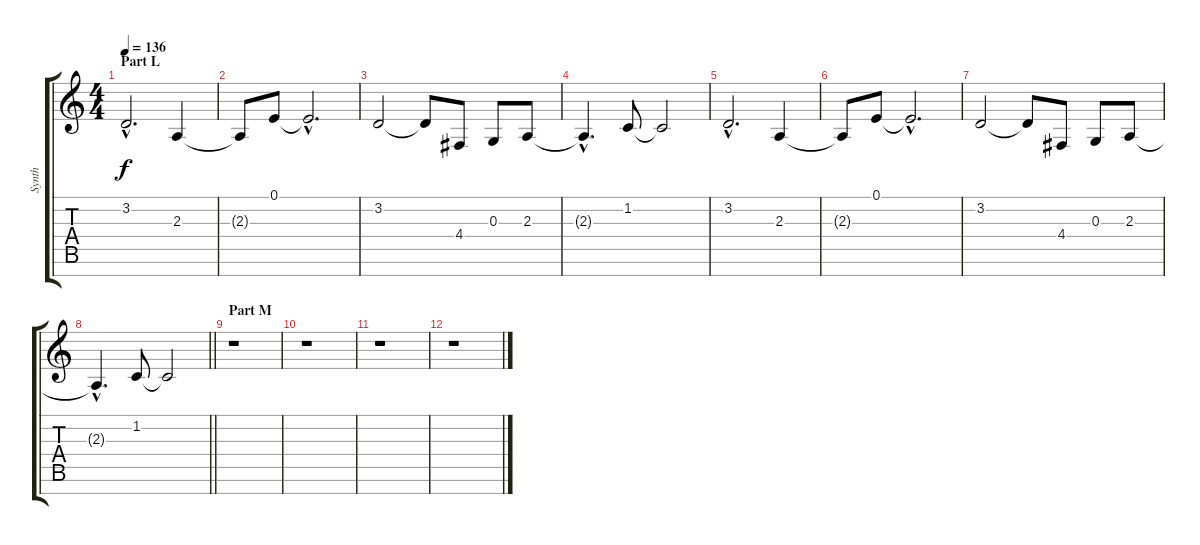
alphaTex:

\track ("Synth" "Synth") {instrument lead1square}
\staff {score tabs}
\tuning (E4 B3 G3 D3 A2 E2 B1) {hide}
\ts (4 4)
\section ("" "Part L")
\tempo 136
\clef g2
\ks c
3.2{hac}.2{d dy f} 2.3.4 |
2.3{t}.8 0.1.8 0.1{hac t}.2{d} |
3.2.2 3.2{t}.8 4.4.8 0.3.8 2.3.8 |
2.3{hac t}.4{d} 1.2.8 1.2{t}.2 |
3.2{hac}.2{d} 2.3.4 |
2.3{t}.8 0.1.8 0.1{hac t}.2{d} |
3.2.2 3.2{t}.8 4.4.8 0.3.8 2.3.8 |
\barLineRight lightlight
2.3{hac t}.4{d} 1.2.8 1.2{t}.2 |
\section ("" "Part M")
r.1 |
r.1 |
r.1 |
r.1
